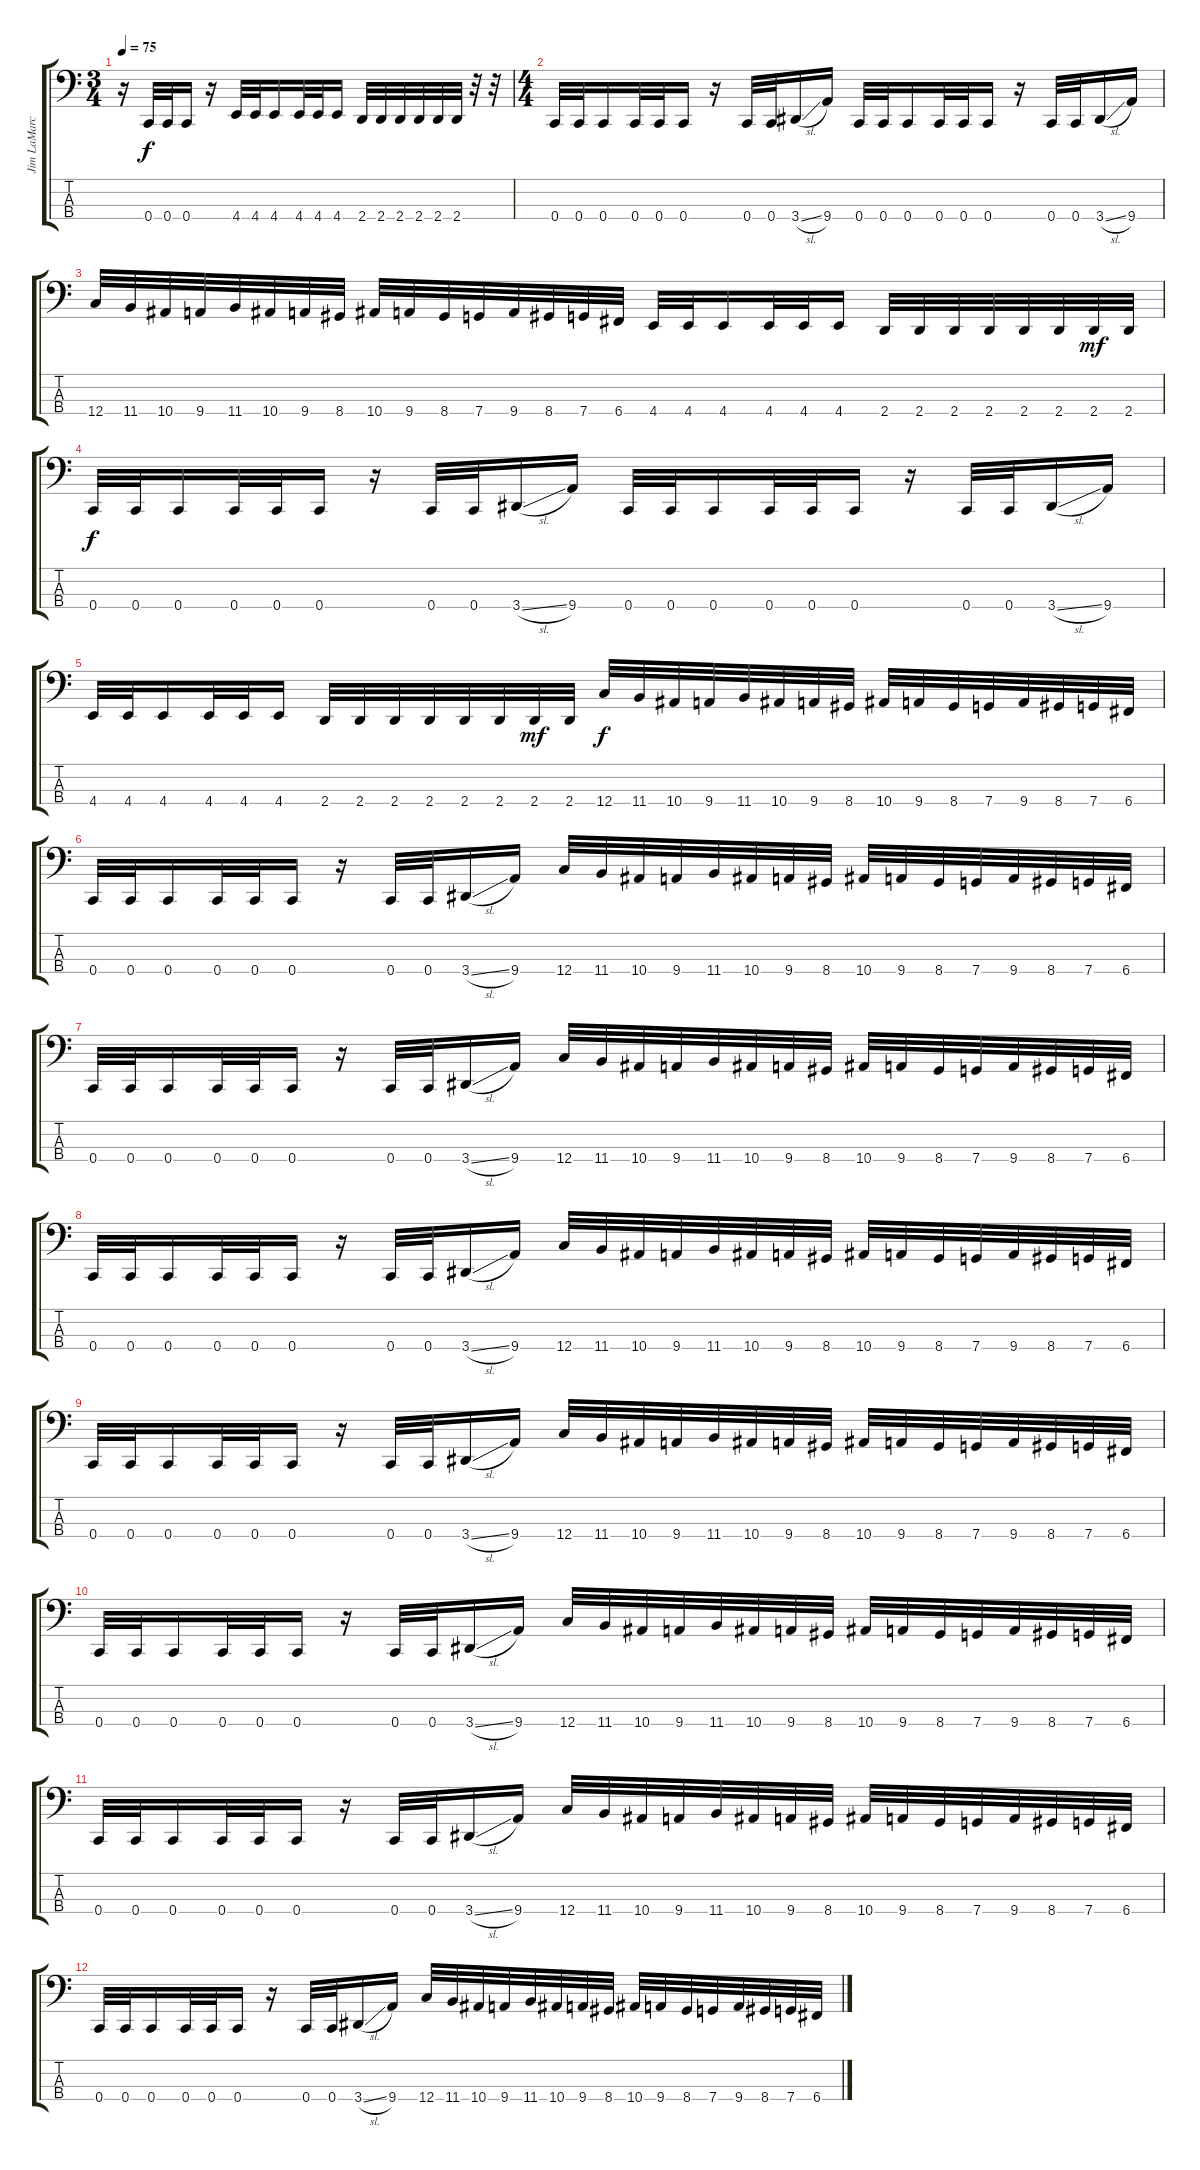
\track ("Jim LaMarca" "Jim LaMarc") {instrument electricbasspick}
\staff {score tabs}
\tuning (F2 C2 G1 C1) {hide}
\ts (3 4)
\tempo 75
\clef f4
\ks c
r.16{dy f} 0.4.32 0.4.32 0.4.16 r.16 4.4.32 4.4.32 4.4.16 4.4.32 4.4.32 4.4.16 2.4.32 2.4.32 2.4.32 2.4.32 2.4.32 2.4.32 r.32 r.32 |
\ts (4 4)
0.4.32 0.4.32 0.4.16 0.4.32 0.4.32 0.4.16 r.16 0.4.32 0.4.32 3.4{sl}.16 9.4.16 0.4.32 0.4.32 0.4.16 0.4.32 0.4.32 0.4.16 r.16 0.4.32 0.4.32 3.4{sl}.16 9.4.16 |
12.4.32 11.4.32 10.4.32 9.4.32 11.4.32 10.4.32 9.4.32 8.4.32 10.4.32 9.4.32 8.4.32 7.4.32 9.4.32 8.4.32 7.4.32 6.4.32 4.4.32 4.4.32 4.4.16 4.4.32 4.4.32 4.4.16 2.4.32 2.4.32 2.4.32 2.4.32 2.4.32 2.4.32 2.4.32{dy mf} 2.4.32 |
0.4.32{dy f} 0.4.32 0.4.16 0.4.32 0.4.32 0.4.16 r.16 0.4.32 0.4.32 3.4{sl}.16 9.4.16 0.4.32 0.4.32 0.4.16 0.4.32 0.4.32 0.4.16 r.16 0.4.32 0.4.32 3.4{sl}.16 9.4.16 |
4.4.32 4.4.32 4.4.16 4.4.32 4.4.32 4.4.16 2.4.32 2.4.32 2.4.32 2.4.32 2.4.32 2.4.32 2.4.32{dy mf} 2.4.32 12.4.32{dy f} 11.4.32 10.4.32 9.4.32 11.4.32 10.4.32 9.4.32 8.4.32 10.4.32 9.4.32 8.4.32 7.4.32 9.4.32 8.4.32 7.4.32 6.4.32 |
0.4.32 0.4.32 0.4.16 0.4.32 0.4.32 0.4.16 r.16 0.4.32 0.4.32 3.4{sl}.16 9.4.16 12.4.32 11.4.32 10.4.32 9.4.32 11.4.32 10.4.32 9.4.32 8.4.32 10.4.32 9.4.32 8.4.32 7.4.32 9.4.32 8.4.32 7.4.32 6.4.32 |
0.4.32 0.4.32 0.4.16 0.4.32 0.4.32 0.4.16 r.16 0.4.32 0.4.32 3.4{sl}.16 9.4.16 12.4.32 11.4.32 10.4.32 9.4.32 11.4.32 10.4.32 9.4.32 8.4.32 10.4.32 9.4.32 8.4.32 7.4.32 9.4.32 8.4.32 7.4.32 6.4.32 |
0.4.32 0.4.32 0.4.16 0.4.32 0.4.32 0.4.16 r.16 0.4.32 0.4.32 3.4{sl}.16 9.4.16 12.4.32 11.4.32 10.4.32 9.4.32 11.4.32 10.4.32 9.4.32 8.4.32 10.4.32 9.4.32 8.4.32 7.4.32 9.4.32 8.4.32 7.4.32 6.4.32 |
0.4.32 0.4.32 0.4.16 0.4.32 0.4.32 0.4.16 r.16 0.4.32 0.4.32 3.4{sl}.16 9.4.16 12.4.32 11.4.32 10.4.32 9.4.32 11.4.32 10.4.32 9.4.32 8.4.32 10.4.32 9.4.32 8.4.32 7.4.32 9.4.32 8.4.32 7.4.32 6.4.32 |
0.4.32 0.4.32 0.4.16 0.4.32 0.4.32 0.4.16 r.16 0.4.32 0.4.32 3.4{sl}.16 9.4.16 12.4.32 11.4.32 10.4.32 9.4.32 11.4.32 10.4.32 9.4.32 8.4.32 10.4.32 9.4.32 8.4.32 7.4.32 9.4.32 8.4.32 7.4.32 6.4.32 |
0.4.32 0.4.32 0.4.16 0.4.32 0.4.32 0.4.16 r.16 0.4.32 0.4.32 3.4{sl}.16 9.4.16 12.4.32 11.4.32 10.4.32 9.4.32 11.4.32 10.4.32 9.4.32 8.4.32 10.4.32 9.4.32 8.4.32 7.4.32 9.4.32 8.4.32 7.4.32 6.4.32 |
0.4.32 0.4.32 0.4.16 0.4.32 0.4.32 0.4.16 r.16 0.4.32 0.4.32 3.4{sl}.16 9.4.16 12.4.32 11.4.32 10.4.32 9.4.32 11.4.32 10.4.32 9.4.32 8.4.32 10.4.32 9.4.32 8.4.32 7.4.32 9.4.32 8.4.32 7.4.32 6.4.32
